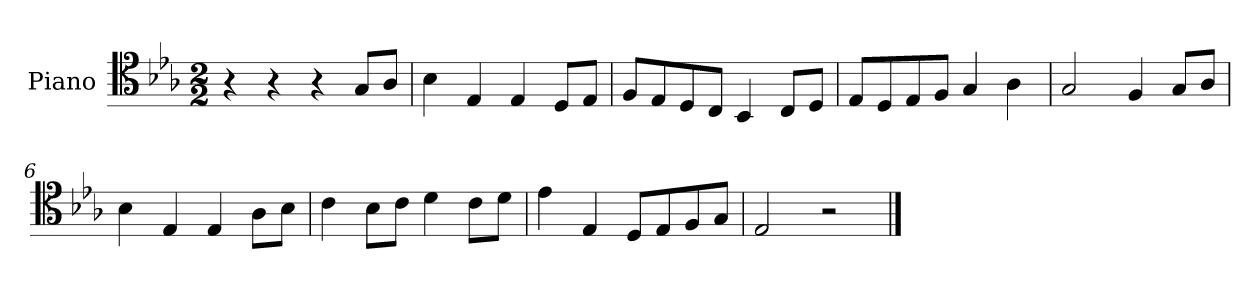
**kern
*part1
*staff1
*I"Piano
*I'Pno
*clefC4
*k[b-e-a-]
*E-:
*M2/2
=1
4r
4r
4r
8G/L
8A-/J
=2
4B-\
4E-/
4E-/
8D/L
8E-/J
=3
8F/L
8E-/
8D/
8C/J
4BB-/
8C/L
8D/J
=4
8E-/L
8D/
8E-/
8F/J
4G/
4A-\
=5
2G/
4F/
8G/L
8A-/J
=6
4B-\
4E-/
4E-/
8A-\L
8B-\J
=7
4c\
8B-\L
8c\J
4d\
8c\L
8d\J
=8
4e-\
4E-/
8D/L
8E-/
8F/
8G/J
=9
2E-/
2r
==
*-
